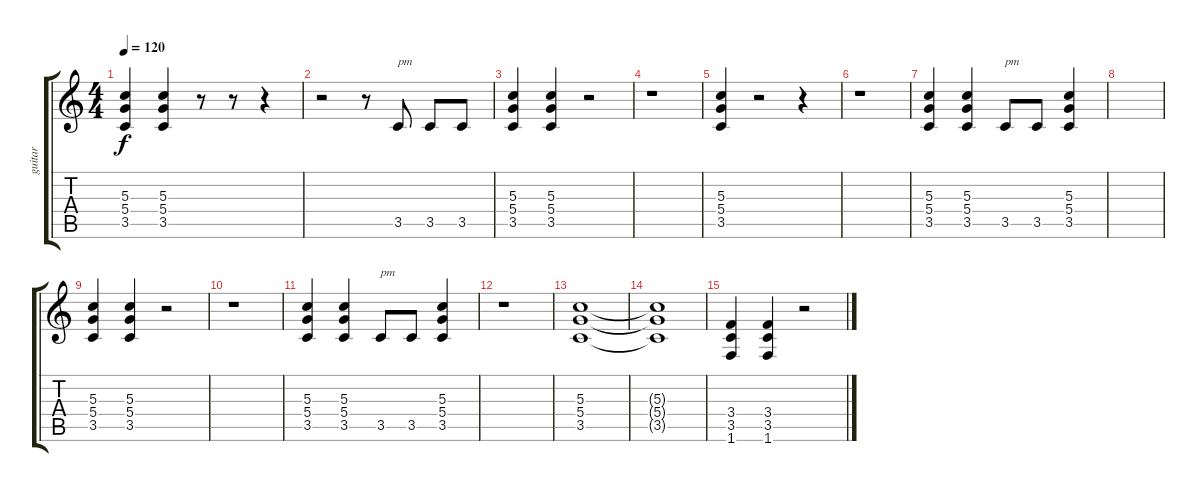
\track ("guitar" "guitar") {instrument distortionguitar}
\staff {score tabs}
\tuning (E4 B3 G3 D3 A2 E2) {hide}
\ts (4 4)
\tempo 120
\clef g2
\ks c
(5.3 5.4 3.5).4{dy f instrument distortionguitar} (5.3 5.4 3.5).4 r.8 r.8 r.4 |
r.2 r.8 3.5.8{txt "pm"} 3.5.8 3.5.8 |
(5.3 5.4 3.5).4 (5.3 5.4 3.5).4 r.2 |
r.1 |
(5.3 5.4 3.5).4 r.2 r.4 |
r.1 |
(5.3 5.4 3.5).4 (5.3 5.4 3.5).4 3.5.8{txt "pm"} 3.5.8 (5.3 5.4 3.5).4 |
|
(5.3 5.4 3.5).4 (5.3 5.4 3.5).4 r.2 |
r.1 |
(5.3 5.4 3.5).4 (5.3 5.4 3.5).4 3.5.8{txt "pm"} 3.5.8 (5.3 5.4 3.5).4 |
r.1 |
(5.3 5.4 3.5).1 |
(5.3{t} 5.4{t} 3.5{t}).1 |
(3.4 3.5 1.6).4 (3.4 3.5 1.6).4 r.2
